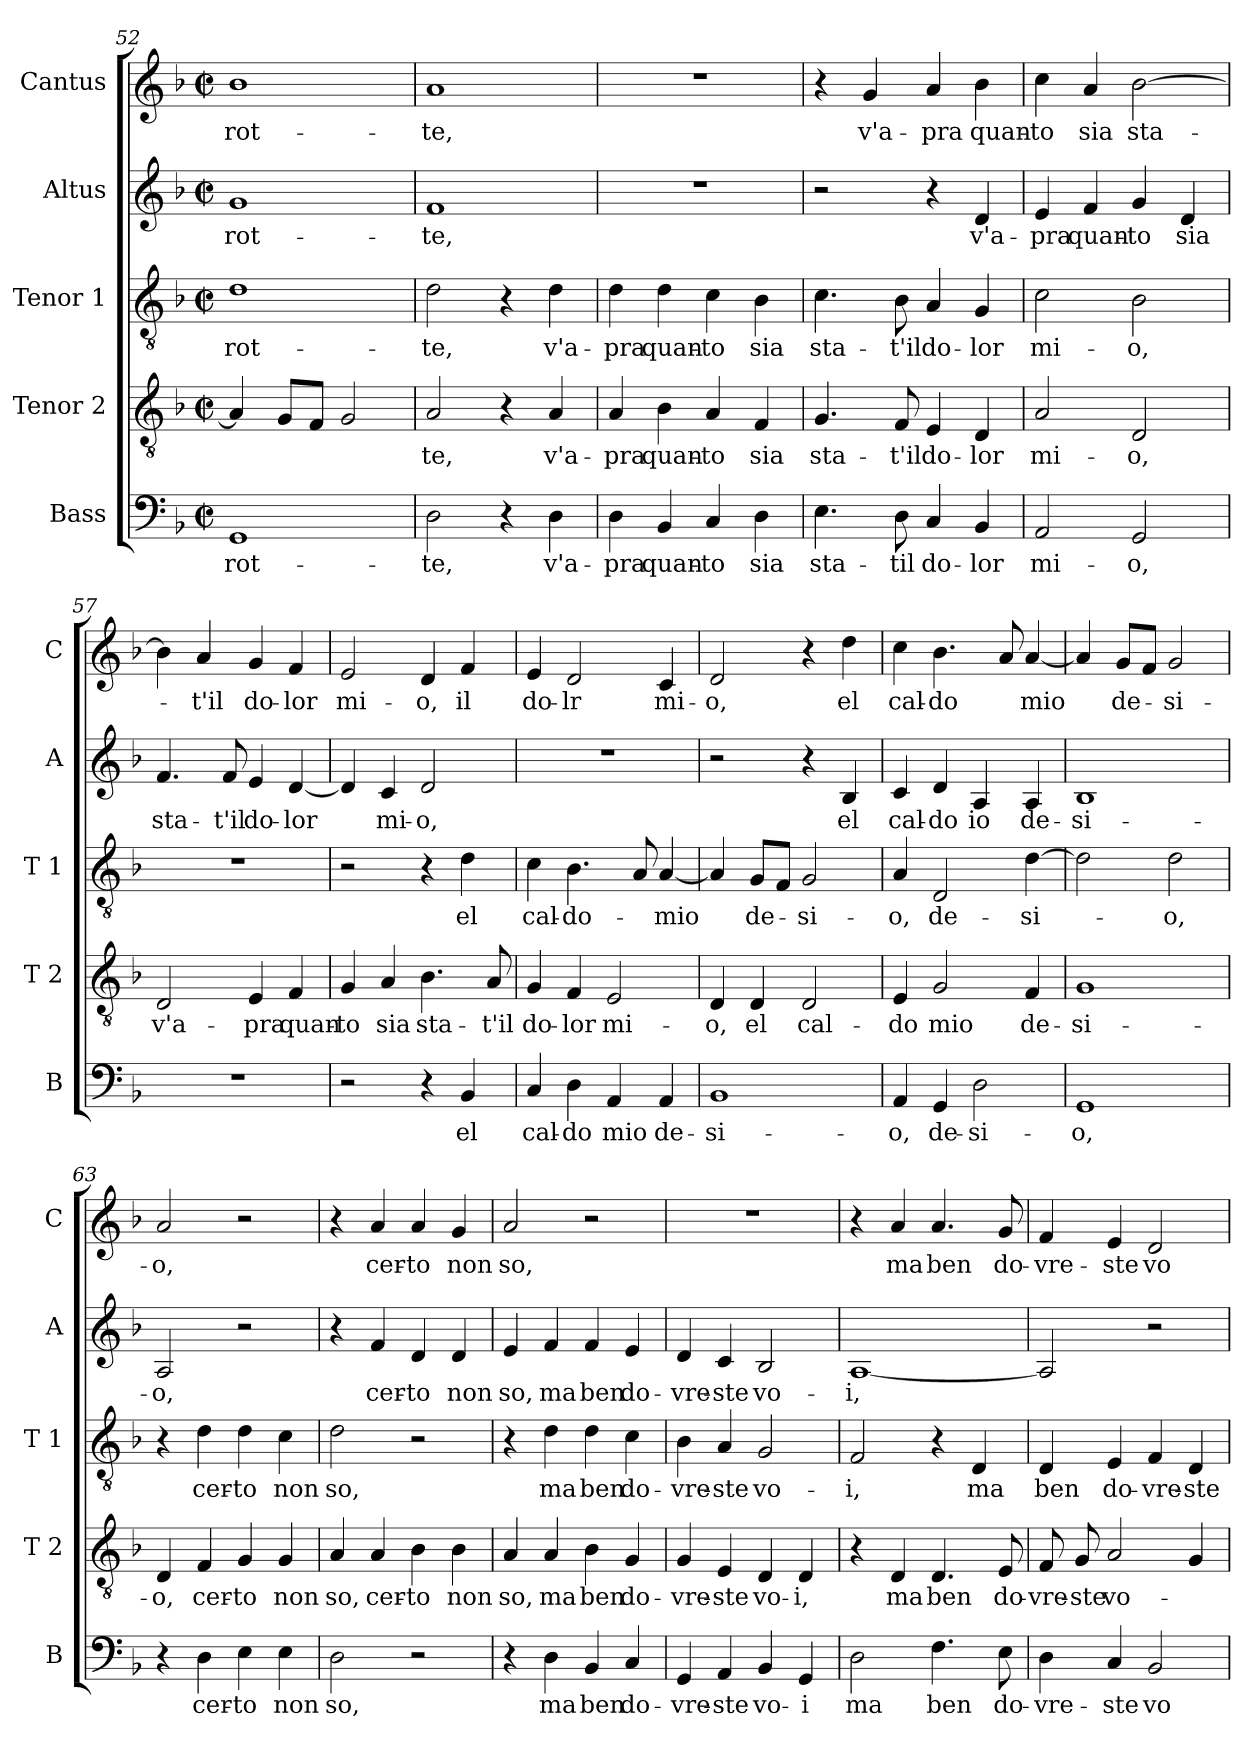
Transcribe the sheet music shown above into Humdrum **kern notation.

**kern	**text	**kern	**text	**kern	**text	**kern	**text	**kern	**text
*part5	*part5	*part4	*part4	*part3	*part3	*part2	*part2	*part1	*part1
*staff5	*staff5	*staff4	*staff4	*staff3	*staff3	*staff2	*staff2	*staff1	*staff1
*I"Bass	*	*I"Tenor 2	*	*I"Tenor 1	*	*I"Altus	*	*I"Cantus	*
*I'B	*	*I'T 2	*	*I'T 1	*	*I'A	*	*I'C	*
*clefF4	*	*clefGv2	*	*clefGv2	*	*clefG2	*	*clefG2	*
*k[b-]	*	*k[b-]	*	*k[b-]	*	*k[b-]	*	*k[b-]	*
*F:	*	*F:	*	*F:	*	*F:	*	*F:	*
*M2/2	*	*M2/2	*	*M2/2	*	*M2/2	*	*M2/2	*
*met(c|)	*	*met(c|)	*	*met(c|)	*	*met(c|)	*	*met(c|)	*
=52	=52	=52	=52	=52	=52	=52	=52	=52	=52
1GG	-rot-	4A/]	.	1d	-rot-	1g	-rot-	1b-	-rot-
.	.	8G/L	.	.	.	.	.	.	.
.	.	8F/J	.	.	.	.	.	.	.
.	.	2G/	.	.	.	.	.	.	.
=53	=53	=53	=53	=53	=53	=53	=53	=53	=53
2D\	-te,	2A/	-te,	2d\	-te,	1f	-te,	1a	-te,
4r	.	4r	.	4r	.	.	.	.	.
4D\	v'a-	4A/	v'a-	4d\	v'a-	.	.	.	.
=54	=54	=54	=54	=54	=54	=54	=54	=54	=54
4D\	-pra	4A/	-pra	4d\	-pra	1r	.	1r	.
4BB-/	quan-	4B-\	quan-	4d\	quan-	.	.	.	.
4C/	-to	4A/	-to	4c\	-to	.	.	.	.
4D\	sia	4F/	sia	4B-\	sia	.	.	.	.
=55	=55	=55	=55	=55	=55	=55	=55	=55	=55
4.E\	sta-	4.G/	sta-	4.c\	sta-	2r	.	4r	.
.	.	.	.	.	.	.	.	4g/	v'a-
8D\	-til	8F/	-t'il	8B-\	-t'il	.	.	.	.
4C/	do-	4E/	do-	4A/	do-	4r	.	4a/	-pra
4BB-/	-lor	4D/	-lor	4G/	-lor	4d/	v'a-	4b-\	quan-
=56	=56	=56	=56	=56	=56	=56	=56	=56	=56
2AA/	mi-	2A/	mi-	2c\	mi-	4e/	-pra	4cc\	-to
.	.	.	.	.	.	4f/	quan-	4a/	sia
2GG/	-o,	2D/	-o,	2B-\	-o,	4g/	-to	[2b-\	sta-
.	.	.	.	.	.	4d/	sia	.	.
!!LO:LB:g=z
=57	=57	=57	=57	=57	=57	=57	=57	=57	=57
1r	.	2D/	v'a-	1r	.	4.f/	sta-	4b-\]	.
.	.	.	.	.	.	.	.	4a/	-t'il
.	.	.	.	.	.	8f/	-t'il	.	.
.	.	4E/	-pra	.	.	4e/	do-	4g/	do-
.	.	4F/	quan-	.	.	[4d/	-lor	4f/	-lor
=58	=58	=58	=58	=58	=58	=58	=58	=58	=58
2r	.	4G/	-to	2r	.	4d/]	.	2e/	mi-
.	.	4A/	sia	.	.	4c/	mi-	.	.
4r	.	4.B-\	sta-	4r	.	2d/	-o,	4d/	-o,
4BB-/	el	.	.	4d\	el	.	.	4f/	il
.	.	8A/	-t'il	.	.	.	.	.	.
=59	=59	=59	=59	=59	=59	=59	=59	=59	=59
4C/	cal-	4G/	do-	4c\	cal-	1r	.	4e/	do-
4D\	-do	4F/	-lor	4.B-\	-do-	.	.	2d/	-lr
4AA/	mio	2E/	mi-	.	.	.	.	.	.
.	.	.	.	8A/	.	.	.	.	.
4AA/	de-	.	.	[4A/	-mio	.	.	4c/	mi-
=60	=60	=60	=60	=60	=60	=60	=60	=60	=60
1BB-	-si-	4D/	-o,	4A/]	.	2r	.	2d/	-o,
.	.	4D/	el	8G/L	de-	.	.	.	.
.	.	.	.	8F/J	.	.	.	.	.
.	.	2D/	cal-	2G/	-si-	4r	.	4r	.
.	.	.	.	.	.	4B-/	el	4dd\	el
=61	=61	=61	=61	=61	=61	=61	=61	=61	=61
4AA/	-o,	4E/	-do	4A/	-o,	4c/	cal-	4cc\	cal-
4GG/	de-	2G/	mio	2D/	de-	4d/	-do	4.b-\	-do
2D\	-si-	.	.	.	.	4A/	io	.	.
.	.	.	.	.	.	.	.	8a/	.
.	.	4F/	de-	[4d\	-si-	4A/	de-	[4a/	mio
!!LO:PB:g=z
=62	=62	=62	=62	=62	=62	=62	=62	=62	=62
1GG	-o,	1G	-si-	2d\]	.	1B-	-si-	4a/]	.
.	.	.	.	.	.	.	.	8g/L	de-
.	.	.	.	.	.	.	.	8f/J	.
.	.	.	.	2d\	-o,	.	.	2g/	-si-
=63	=63	=63	=63	=63	=63	=63	=63	=63	=63
4r	.	4D/	-o,	4r	.	2A/	-o,	2a/	-o,
4D\	cer-	4F/	cer-	4d\	cer-	.	.	.	.
4E\	-to	4G/	-to	4d\	-to	2r	.	2r	.
4E\	non	4G/	non	4c\	non	.	.	.	.
=64	=64	=64	=64	=64	=64	=64	=64	=64	=64
2D\	so,	4A/	so,	2d\	so,	4r	.	4r	.
.	.	4A/	cer-	.	.	4f/	cer-	4a/	cer-
2r	.	4B-\	-to	2r	.	4d/	-to	4a/	-to
.	.	4B-\	non	.	.	4d/	non	4g/	non
=65	=65	=65	=65	=65	=65	=65	=65	=65	=65
4r	.	4A/	so,	4r	.	4e/	so,	2a/	so,
4D\	ma	4A/	ma	4d\	ma	4f/	ma	.	.
4BB-/	ben	4B-\	ben	4d\	ben	4f/	ben	2r	.
4C/	do-	4G/	do-	4c\	do-	4e/	do-	.	.
=66	=66	=66	=66	=66	=66	=66	=66	=66	=66
4GG/	-vre-	4G/	-vre-	4B-\	-vre-	4d/	-vre-	1r	.
4AA/	-ste	4E/	-ste	4A/	-ste	4c/	-ste	.	.
4BB-/	vo-	4D/	vo-	2G/	vo-	2B-/	vo-	.	.
4GG/	-i	4D/	-i,	.	.	.	.	.	.
!!LO:LB:g=z
=67	=67	=67	=67	=67	=67	=67	=67	=67	=67
2D\	ma	4r	.	2F/	-i,	[1A	-i,	4r	.
.	.	4D/	ma	.	.	.	.	4a/	ma
4.F\	ben	4.D/	ben	4r	.	.	.	4.a/	ben
.	.	.	.	4D/	ma	.	.	.	.
8E\	do-	8E/	do-	.	.	.	.	8g/	do-
=68	=68	=68	=68	=68	=68	=68	=68	=68	=68
4D\	-vre-	8F/	-vre-	4D/	ben	2A/]	.	4f/	-vre-
.	.	8G/	-ste	.	.	.	.	.	.
4C/	-ste	2A/	vo-	4E/	do-	.	.	4e/	-ste
2BB-/	vo-	.	.	4F/	-vre-	2r	.	2d/	vo-
.	.	4G/	.	4D/	-ste	.	.	.	.
=	=	=	=	=	=	=	=	=	=
*-	*-	*-	*-	*-	*-	*-	*-	*-	*-
